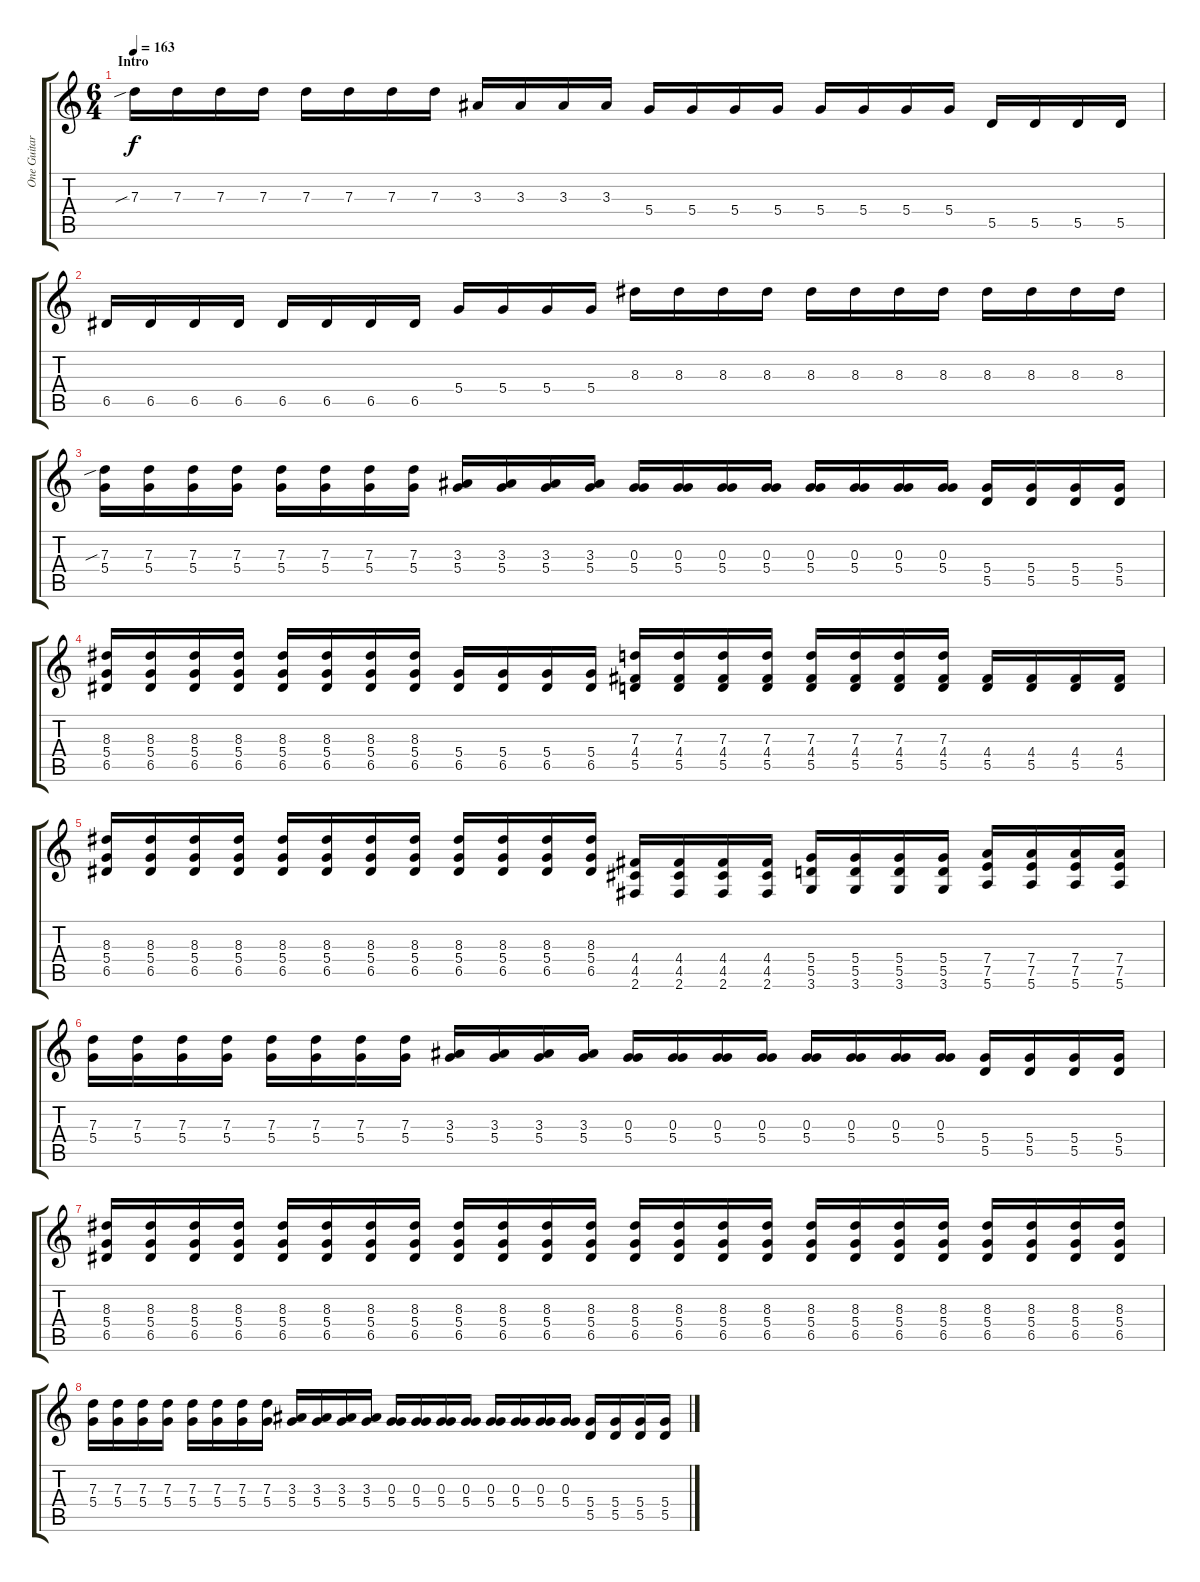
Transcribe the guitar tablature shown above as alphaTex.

\track ("One Guitar Arrangement" "One Guitar") {mute instrument overdrivenguitar}
\staff {score tabs}
\tuning (E4 B3 G3 D3 A2 E2) {hide}
\ts (6 4)
\section ("" "Intro")
\tempo 163
\clef g2
\ks c
7.3{sib}.16{dy f instrument overdrivenguitar} 7.3.16 7.3.16 7.3.16 7.3.16 7.3.16 7.3.16 7.3.16 3.3.16 3.3.16 3.3.16 3.3.16 5.4.16 5.4.16 5.4.16 5.4.16 5.4.16 5.4.16 5.4.16 5.4.16 5.5.16 5.5.16 5.5.16 5.5.16 |
6.5.16 6.5.16 6.5.16 6.5.16 6.5.16 6.5.16 6.5.16 6.5.16 5.4.16 5.4.16 5.4.16 5.4.16 8.3.16 8.3.16 8.3.16 8.3.16 8.3.16 8.3.16 8.3.16 8.3.16 8.3.16 8.3.16 8.3.16 8.3.16 |
(7.3{sib} 5.4).16 (7.3 5.4).16 (7.3 5.4).16 (7.3 5.4).16 (7.3 5.4).16 (7.3 5.4).16 (7.3 5.4).16 (7.3 5.4).16 (3.3 5.4).16 (3.3 5.4).16 (3.3 5.4).16 (3.3 5.4).16 (0.3 5.4).16 (0.3 5.4).16 (0.3 5.4).16 (0.3 5.4).16 (0.3 5.4).16 (0.3 5.4).16 (0.3 5.4).16 (0.3 5.4).16 (5.4 5.5).16 (5.4 5.5).16 (5.4 5.5).16 (5.4 5.5).16 |
(8.3 5.4 6.5).16 (8.3 5.4 6.5).16 (8.3 5.4 6.5).16 (8.3 5.4 6.5).16 (8.3 5.4 6.5).16 (8.3 5.4 6.5).16 (8.3 5.4 6.5).16 (8.3 5.4 6.5).16 (5.4 6.5).16 (5.4 6.5).16 (5.4 6.5).16 (5.4 6.5).16 (7.3 4.4 5.5).16 (7.3 4.4 5.5).16 (7.3 4.4 5.5).16 (7.3 4.4 5.5).16 (7.3 4.4 5.5).16 (7.3 4.4 5.5).16 (7.3 4.4 5.5).16 (7.3 4.4 5.5).16 (4.4 5.5).16 (4.4 5.5).16 (4.4 5.5).16 (4.4 5.5).16 |
(8.3 5.4 6.5).16 (8.3 5.4 6.5).16 (8.3 5.4 6.5).16 (8.3 5.4 6.5).16 (8.3 5.4 6.5).16 (8.3 5.4 6.5).16 (8.3 5.4 6.5).16 (8.3 5.4 6.5).16 (8.3 5.4 6.5).16 (8.3 5.4 6.5).16 (8.3 5.4 6.5).16 (8.3 5.4 6.5).16 (4.4 4.5 2.6).16 (4.4 4.5 2.6).16 (4.4 4.5 2.6).16 (4.4 4.5 2.6).16 (5.4 5.5 3.6).16 (5.4 5.5 3.6).16 (5.4 5.5 3.6).16 (5.4 5.5 3.6).16 (7.4 7.5 5.6).16 (7.4 7.5 5.6).16 (7.4 7.5 5.6).16 (7.4 7.5 5.6).16 |
(7.3 5.4).16 (7.3 5.4).16 (7.3 5.4).16 (7.3 5.4).16 (7.3 5.4).16 (7.3 5.4).16 (7.3 5.4).16 (7.3 5.4).16 (3.3 5.4).16 (3.3 5.4).16 (3.3 5.4).16 (3.3 5.4).16 (0.3 5.4).16 (0.3 5.4).16 (0.3 5.4).16 (0.3 5.4).16 (0.3 5.4).16 (0.3 5.4).16 (0.3 5.4).16 (0.3 5.4).16 (5.4 5.5).16 (5.4 5.5).16 (5.4 5.5).16 (5.4 5.5).16 |
(8.3 5.4 6.5).16 (8.3 5.4 6.5).16 (8.3 5.4 6.5).16 (8.3 5.4 6.5).16 (8.3 5.4 6.5).16 (8.3 5.4 6.5).16 (8.3 5.4 6.5).16 (8.3 5.4 6.5).16 (8.3 5.4 6.5).16 (8.3 5.4 6.5).16 (8.3 5.4 6.5).16 (8.3 5.4 6.5).16 (8.3 5.4 6.5).16 (8.3 5.4 6.5).16 (8.3 5.4 6.5).16 (8.3 5.4 6.5).16 (8.3 5.4 6.5).16 (8.3 5.4 6.5).16 (8.3 5.4 6.5).16 (8.3 5.4 6.5).16 (8.3 5.4 6.5).16 (8.3 5.4 6.5).16 (8.3 5.4 6.5).16 (8.3 5.4 6.5).16 |
(7.3 5.4).16 (7.3 5.4).16 (7.3 5.4).16 (7.3 5.4).16 (7.3 5.4).16 (7.3 5.4).16 (7.3 5.4).16 (7.3 5.4).16 (3.3 5.4).16 (3.3 5.4).16 (3.3 5.4).16 (3.3 5.4).16 (0.3 5.4).16 (0.3 5.4).16 (0.3 5.4).16 (0.3 5.4).16 (0.3 5.4).16 (0.3 5.4).16 (0.3 5.4).16 (0.3 5.4).16 (5.4 5.5).16 (5.4 5.5).16 (5.4 5.5).16 (5.4 5.5).16
